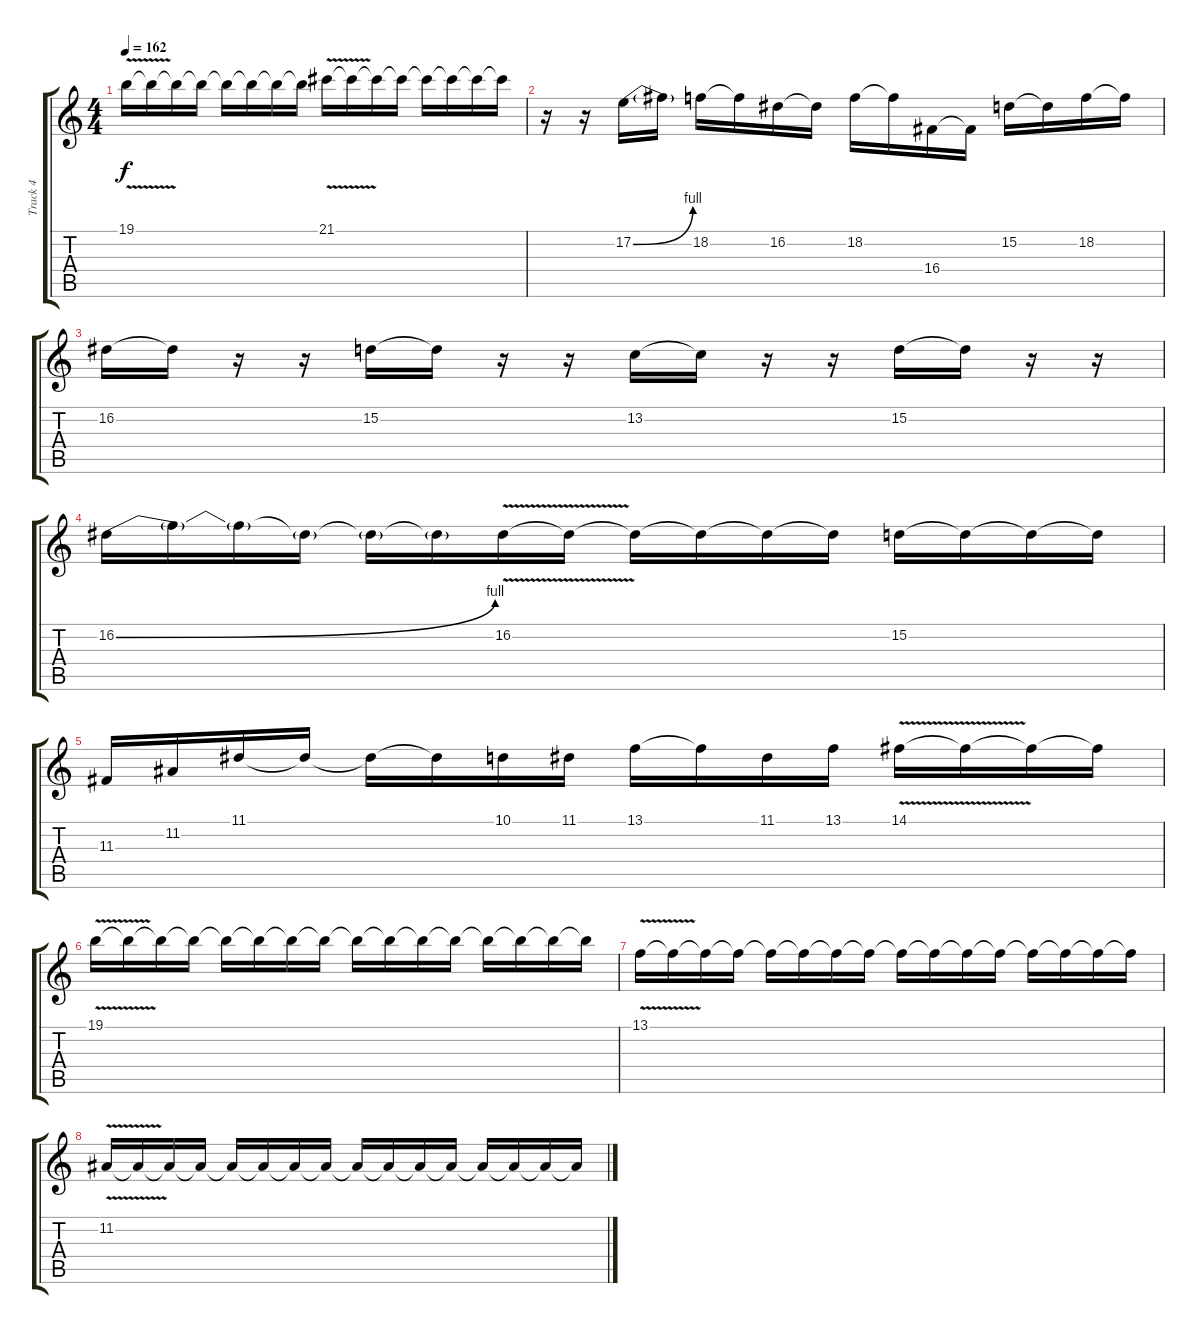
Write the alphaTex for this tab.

\track ("Track 4" "Track 4") {instrument lead5charang}
\staff {score tabs}
\tuning (E4 B3 G3 D3 A2 E2) {hide}
\ts (4 4)
\tempo 162
\clef g2
\ks c
19.1{v}.16{dy f} 19.1{t}.16 19.1{t}.16 19.1{t}.16 19.1{t}.16 19.1{t}.16 19.1{t}.16 19.1{t}.16 21.1{v}.16 21.1{t}.16 21.1{t}.16 21.1{t}.16 21.1{t}.16 21.1{t}.16 21.1{t}.16 21.1{t}.16 |
r.16 r.16 17.2{be (bend 0 0 60 4)}.16 17.2{t}.16 18.2.16 18.2{t}.16 16.2.16 16.2{t}.16 18.2.16 18.2{t}.16 16.4.16 16.4{t}.16 15.2.16 15.2{t}.16 18.2.16 18.2{t}.16 |
16.2.16 16.2{t}.16 r.16 r.16 15.2.16 15.2{t}.16 r.16 r.16 13.2.16 13.2{t}.16 r.16 r.16 15.2.16 15.2{t}.16 r.16 r.16 |
16.2{be (bend 0 0 60 4)}.16 16.2{t}.16 16.2{t}.16 16.2{t}.16 16.2{t}.16 16.2{t}.16 16.2{v}.16 16.2{t}.16 16.2{t}.16 16.2{t}.16 16.2{t}.16 16.2{t}.16 15.2.16 15.2{t}.16 15.2{t}.16 15.2{t}.16 |
11.3.16 11.2.16 11.1.16 11.1{t}.16 11.1{t}.16 11.1{t}.16 10.1.16 11.1.16 13.1.16 13.1{t}.16 11.1.16 13.1.16 14.1{v}.16 14.1{t}.16 14.1{t}.16 14.1{t}.16 |
19.1{v}.16 19.1{t}.16 19.1{t}.16 19.1{t}.16 19.1{t}.16 19.1{t}.16 19.1{t}.16 19.1{t}.16 19.1{t}.16 19.1{t}.16 19.1{t}.16 19.1{t}.16 19.1{t}.16 19.1{t}.16 19.1{t}.16 19.1{t}.16 |
13.1{v}.16 13.1{t}.16 13.1{t}.16 13.1{t}.16 13.1{t}.16 13.1{t}.16 13.1{t}.16 13.1{t}.16 13.1{t}.16 13.1{t}.16 13.1{t}.16 13.1{t}.16 13.1{t}.16 13.1{t}.16 13.1{t}.16 13.1{t}.16 |
11.2{v}.16 11.2{t}.16 11.2{t}.16 11.2{t}.16 11.2{t}.16 11.2{t}.16 11.2{t}.16 11.2{t}.16 11.2{t}.16 11.2{t}.16 11.2{t}.16 11.2{t}.16 11.2{t}.16 11.2{t}.16 11.2{t}.16 11.2{t}.16
